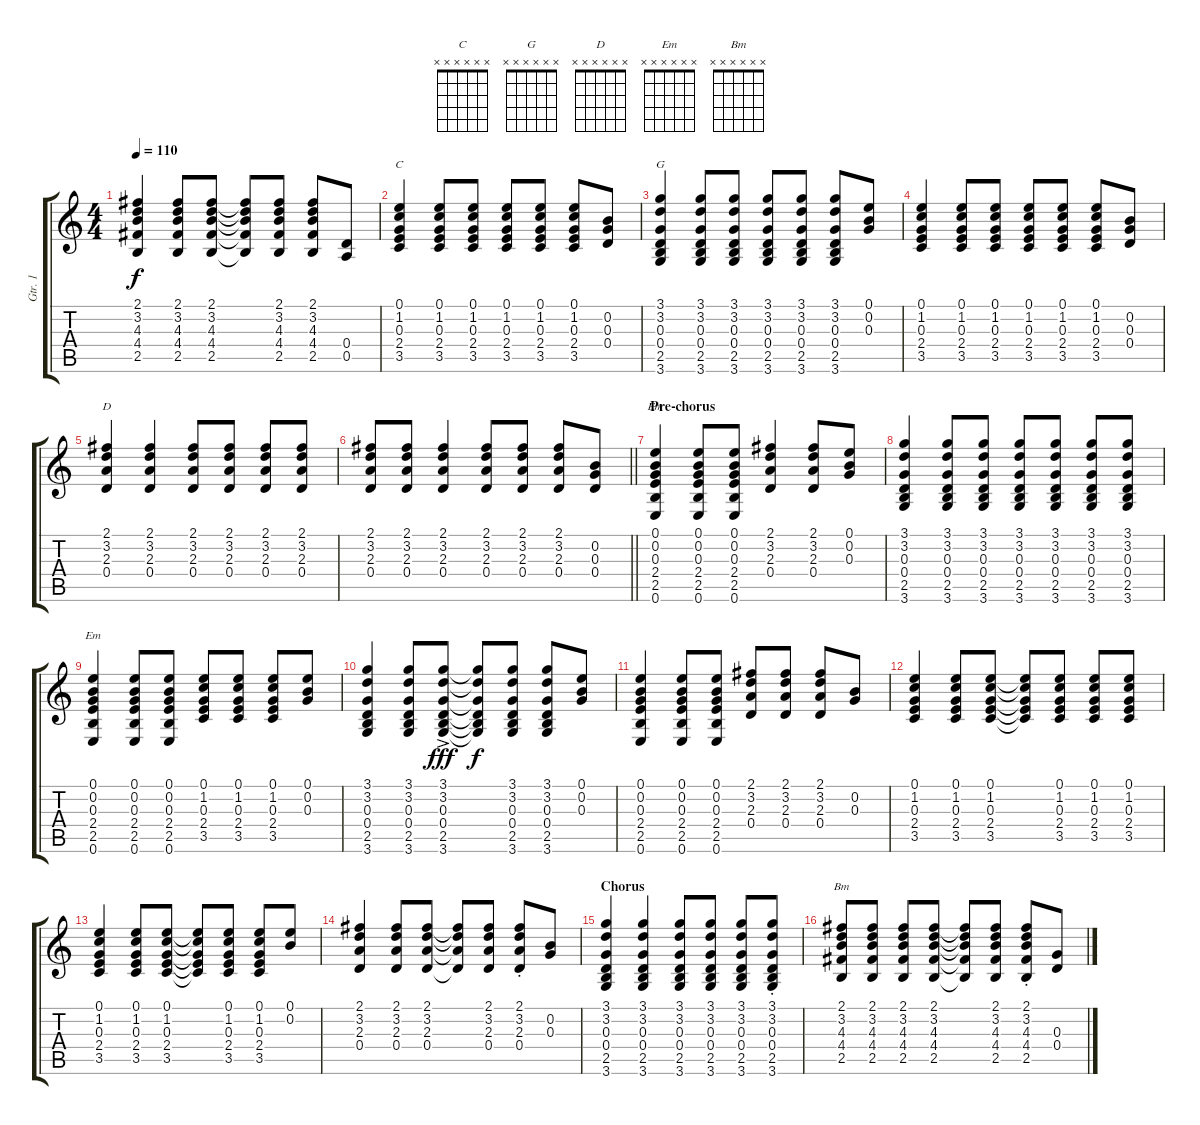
\track ("Gtr. 1" "Gtr. 1") {instrument acousticguitarsteel}
\staff {score tabs}
\tuning (E4 B3 G3 D3 A2 E2) {hide}
\chord ("C" x x x x x x)
\chord ("G" x x x x x x)
\chord ("D" x x x x x x)
\chord ("Em" 0 0 0 2 2 0)
\chord ("Em" x x x x x x)
\chord ("Bm" x x x x x x)
\ts (4 4)
\tempo 110
\clef g2
\ks c
(2.1 3.2 4.3 4.4 2.5).4{dy f} (2.1 3.2 4.3 4.4 2.5).8 (2.1 3.2 4.3 4.4 2.5).8 (2.1{t} 3.2{t} 4.3{t} 4.4{t} 2.5{t}).8 (2.1 3.2 4.3 4.4 2.5).8 (2.1 3.2 4.3 4.4 2.5).8 (0.4 0.5).8 |
(0.1 1.2 0.3 2.4 3.5).4{ch "C"} (0.1 1.2 0.3 2.4 3.5).8 (0.1 1.2 0.3 2.4 3.5).8 (0.1 1.2 0.3 2.4 3.5).8 (0.1 1.2 0.3 2.4 3.5).8 (0.1 1.2 0.3 2.4 3.5).8 (0.2 0.3 0.4).8 |
(3.1 3.2 0.3 0.4 2.5 3.6).4{ch "G"} (3.1 3.2 0.3 0.4 2.5 3.6).8 (3.1 3.2 0.3 0.4 2.5 3.6).8 (3.1 3.2 0.3 0.4 2.5 3.6).8 (3.1 3.2 0.3 0.4 2.5 3.6).8 (3.1 3.2 0.3 0.4 2.5 3.6).8 (0.1 0.2 0.3).8 |
(0.1 1.2 0.3 2.4 3.5).4 (0.1 1.2 0.3 2.4 3.5).8 (0.1 1.2 0.3 2.4 3.5).8 (0.1 1.2 0.3 2.4 3.5).8 (0.1 1.2 0.3 2.4 3.5).8 (0.1 1.2 0.3 2.4 3.5).8 (0.2 0.3 0.4).8 |
(2.1 3.2 2.3 0.4).4{ch "D"} (2.1 3.2 2.3 0.4).4 (2.1 3.2 2.3 0.4).8 (2.1 3.2 2.3 0.4).8 (2.1 3.2 2.3 0.4).8 (2.1 3.2 2.3 0.4).8 |
\barLineRight lightlight
(2.1 3.2 2.3 0.4).8 (2.1 3.2 2.3 0.4).8 (2.1 3.2 2.3 0.4).4 (2.1 3.2 2.3 0.4).8 (2.1 3.2 2.3 0.4).8 (2.1 3.2 2.3 0.4).8 (0.2 0.3 0.4).8 |
\section ("" "Pre-chorus")
(0.1 0.2 0.3 2.4 2.5 0.6).4{ch "Em"} (0.1 0.2 0.3 2.4 2.5 0.6).8 (0.1 0.2 0.3 2.4 2.5 0.6).8 (2.1 3.2 2.3 0.4).4 (2.1 3.2 2.3 0.4).8 (0.1 0.2 0.3).8 |
(3.1 3.2 0.3 0.4 2.5 3.6).4 (3.1 3.2 0.3 0.4 2.5 3.6).8 (3.1 3.2 0.3 0.4 2.5 3.6).8 (3.1 3.2 0.3 0.4 2.5 3.6).8 (3.1 3.2 0.3 0.4 2.5 3.6).8 (3.1 3.2 0.3 0.4 2.5 3.6).8 (3.1 3.2 0.3 0.4 2.5 3.6).8 |
(0.1 0.2 0.3 2.4 2.5 0.6).4{ch "Em"} (0.1 0.2 0.3 2.4 2.5 0.6).8 (0.1 0.2 0.3 2.4 2.5 0.6).8 (0.1 1.2 0.3 2.4 3.5).8 (0.1 1.2 0.3 2.4 3.5).8 (0.1 1.2 0.3 2.4 3.5).8 (0.1 0.2 0.3).8 |
(3.1 3.2 0.3 0.4 2.5 3.6).4 (3.1 3.2 0.3 0.4 2.5 3.6).8 (3.1{ac} 3.2{ac} 0.3{ac} 0.4{ac} 2.5{ac} 3.6{ac}).8{dy fff} (3.1{t} 3.2{t} 0.3{t} 0.4{t} 2.5{t} 3.6{t}).8{dy f} (3.1 3.2 0.3 0.4 2.5 3.6).8 (3.1 3.2 0.3 0.4 2.5 3.6).8 (0.1 0.2 0.3).8 |
(0.1 0.2 0.3 2.4 2.5 0.6).4 (0.1 0.2 0.3 2.4 2.5 0.6).8 (0.1 0.2 0.3 2.4 2.5 0.6).8 (2.1 3.2 2.3 0.4).8 (2.1 3.2 2.3 0.4).8 (2.1 3.2 2.3 0.4).8 (0.2 0.3).8 |
(0.1 1.2 0.3 2.4 3.5).4 (0.1 1.2 0.3 2.4 3.5).8 (0.1 1.2 0.3 2.4 3.5).8 (0.1{t} 1.2{t} 0.3{t} 2.4{t} 3.5{t}).8 (0.1 1.2 0.3 2.4 3.5).8 (0.1 1.2 0.3 2.4 3.5).8 (0.1 1.2 0.3 2.4 3.5).8 |
(0.1 1.2 0.3 2.4 3.5).4 (0.1 1.2 0.3 2.4 3.5).8 (0.1 1.2 0.3 2.4 3.5).8 (0.1{t} 1.2{t} 0.3{t} 2.4{t} 3.5{t}).8 (0.1 1.2 0.3 2.4 3.5).8 (0.1 1.2 0.3 2.4 3.5).8 (0.1 0.2).8 |
(2.1 3.2 2.3 0.4).4 (2.1 3.2 2.3 0.4).8 (2.1 3.2 2.3 0.4).8 (2.1{t} 3.2{t} 2.3{t} 0.4{t}).8 (2.1 3.2 2.3 0.4).8 (2.1{st} 3.2{st} 2.3{st} 0.4{st}).8 (0.2 0.3).8 |
\section ("" "Chorus")
(3.1 3.2 0.3 0.4 2.5 3.6).4 (3.1 3.2 0.3 0.4 2.5 3.6).4 (3.1 3.2 0.3 0.4 2.5 3.6).8 (3.1 3.2 0.3 0.4 2.5 3.6).8 (3.1 3.2 0.3 0.4 2.5 3.6).8 (3.1{st} 3.2{st} 0.3{st} 0.4{st} 2.5{st} 3.6{st}).8 |
(2.1 3.2 4.3 4.4 2.5).8{ch "Bm"} (2.1 3.2 4.3 4.4 2.5).8 (2.1 3.2 4.3 4.4 2.5).8 (2.1 3.2 4.3 4.4 2.5).8 (2.1{t} 3.2{t} 4.3{t} 4.4{t} 2.5{t}).8 (2.1 3.2 4.3 4.4 2.5).8 (2.1{st} 3.2{st} 4.3{st} 4.4{st} 2.5{st}).8 (0.3 0.4).8
